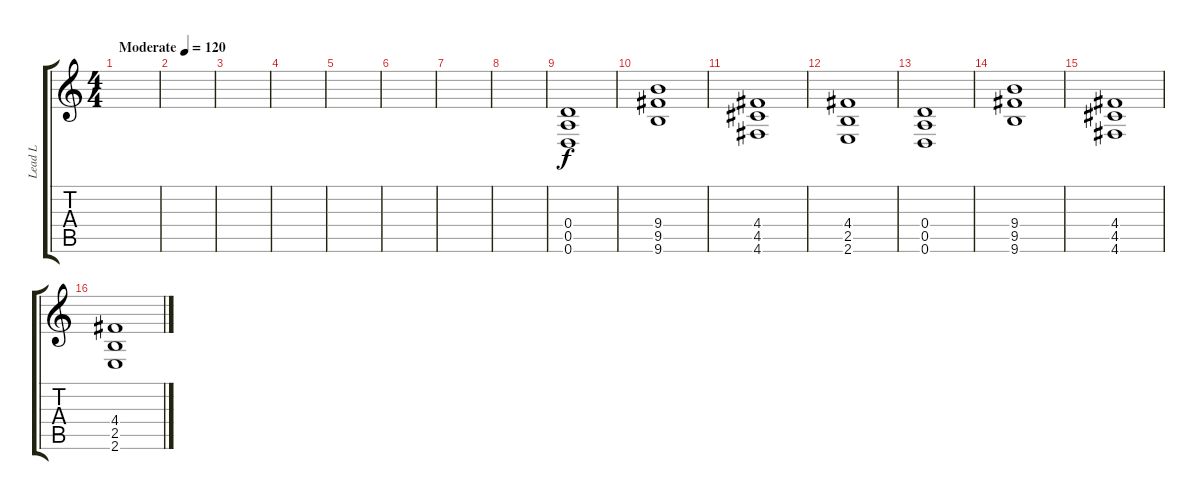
\track ("Lead L" "Lead L") {instrument overdrivenguitar}
\staff {score tabs}
\tuning (E4 B3 G3 D3 A2 D2) {hide}
\ts (4 4)
\tempo (120 "Moderate")
\clef g2
\ks c
|
|
|
|
|
|
|
|
(0.4 0.5 0.6).1 |
(9.4 9.5 9.6).1 |
(4.4 4.5 4.6).1 |
(4.4 2.5 2.6).1 |
(0.4 0.5 0.6).1 |
(9.4 9.5 9.6).1 |
(4.4 4.5 4.6).1 |
(4.4 2.5 2.6).1
